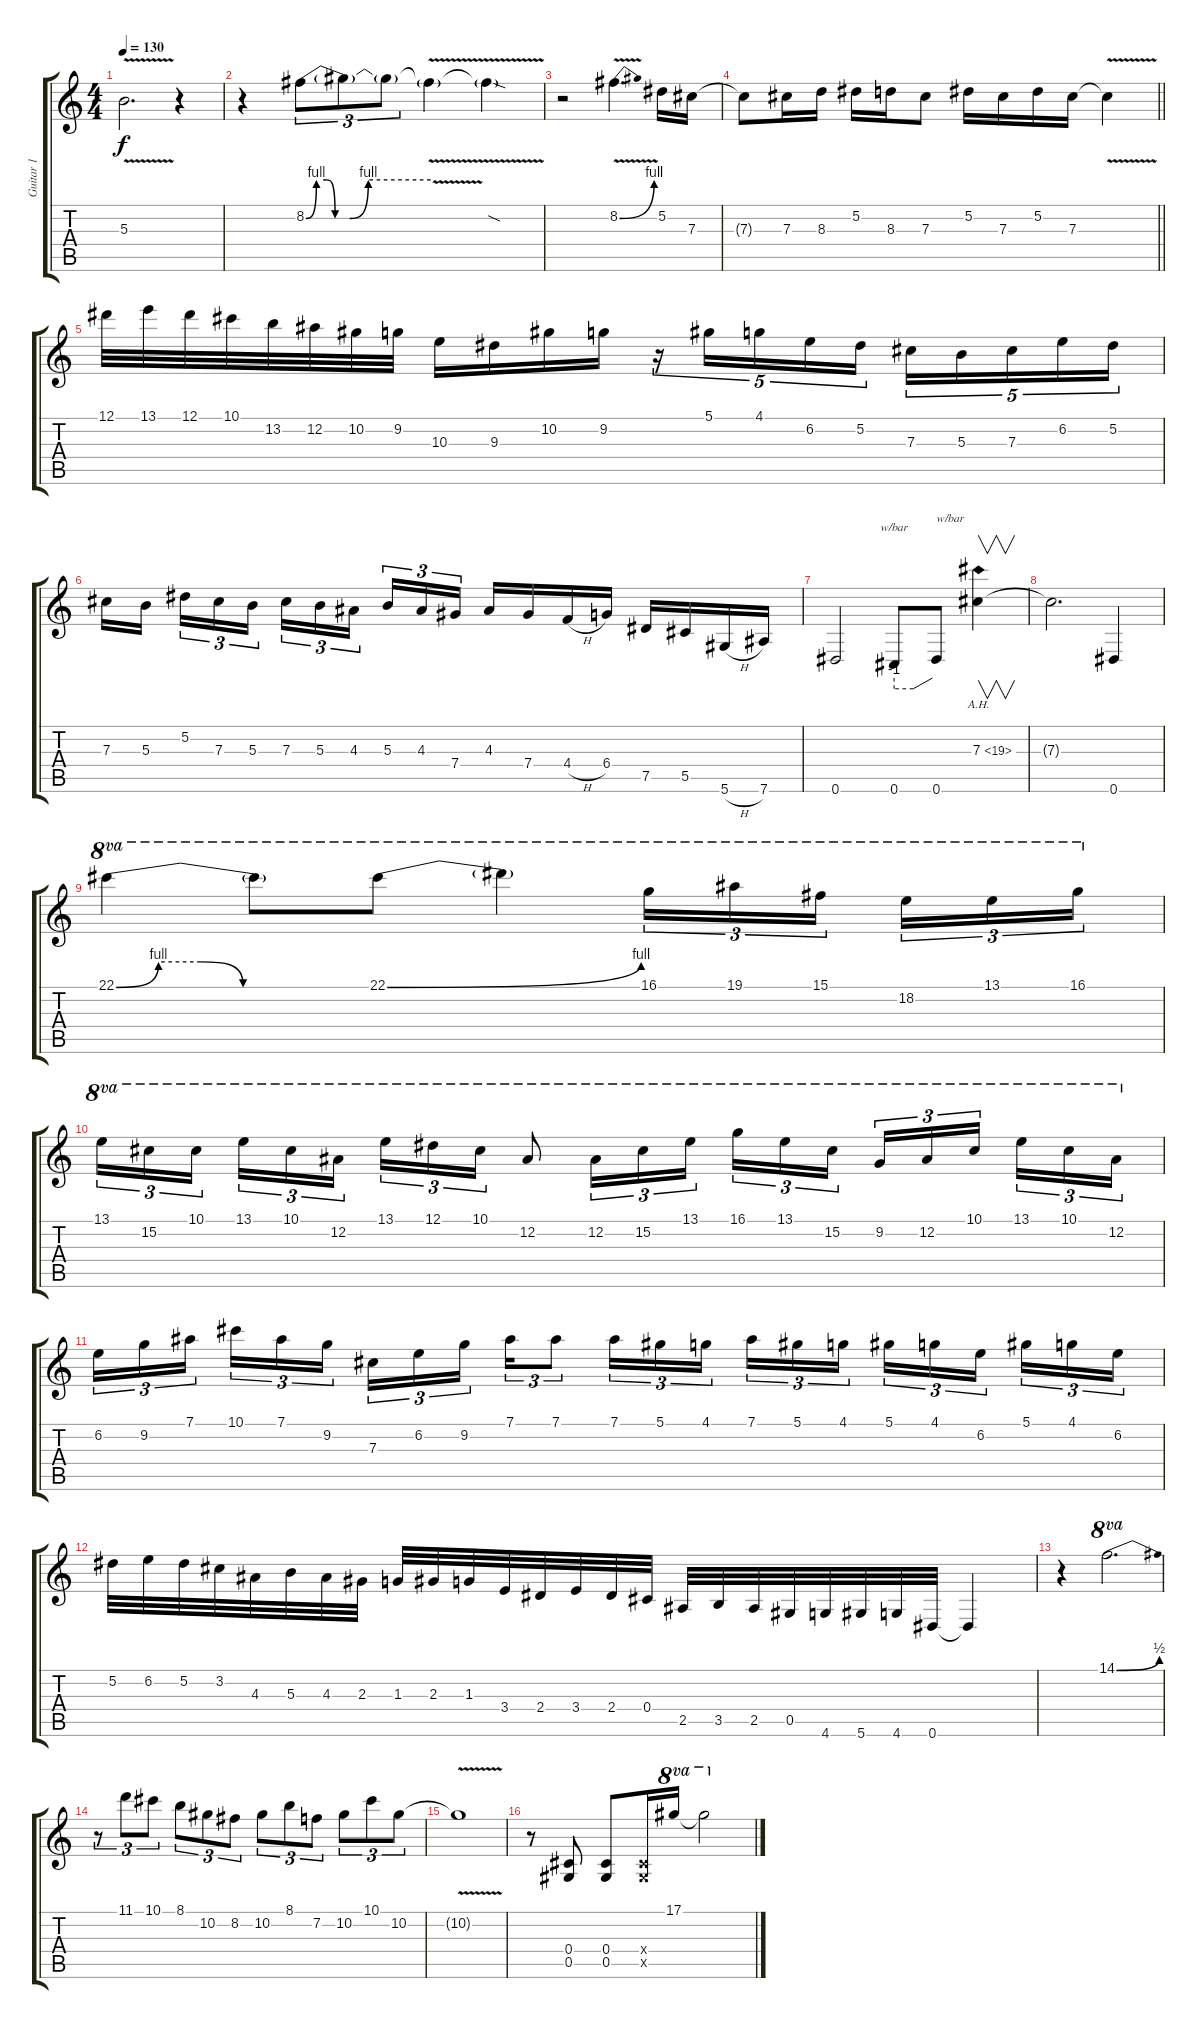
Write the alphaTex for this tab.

\track ("Guitar 1" "Guitar 1") {instrument overdrivenguitar}
\staff {score tabs}
\tuning (Eb4 Bb3 Gb3 Db3 Ab2 Eb2) {hide}
\ts (4 4)
\tempo 130
\clef g2
\ks c
5.3{v}.2{d dy f} r.4 |
r.4 8.2{be (custom 0 0 5 4 10 4 14 0 21 0 30 4 60 4)}.8{tu (3 2)} 8.2{t}.8{tu (3 2)} 8.2{t}.8{tu (3 2)} 8.2{v t}.4 8.2{sod t}.4 |
r.2 8.2{be (bend 0 0 60 4) v}.4{d} 5.2.16 7.3.16 |
\barLineRight lightlight
7.3{t}.8 7.3.16 8.3.16 5.2.16 8.3.16 7.3.8 5.2.16 7.3.16 5.2.16 7.3.16 7.3{v t}.4 |
12.1.32 13.1.32 12.1.32 10.1.32 13.2.32 12.2.32 10.2.32 9.2.32 10.3.16 9.3.16 10.2.16 9.2.16 r.16{tu (5 4)} 5.1.16{tu (5 4)} 4.1.16{tu (5 4)} 6.2.16{tu (5 4)} 5.2.16{tu (5 4)} 7.3.16{tu (5 4)} 5.3.16{tu (5 4)} 7.3.16{tu (5 4)} 6.2.16{tu (5 4)} 5.2.16{tu (5 4)} |
7.3.16 5.3.16{beam splitsecondary} 5.2.16{tu (3 2)} 7.3.16{tu (3 2)} 5.3.16{tu (3 2)} 7.3.16{tu (3 2)} 5.3.16{tu (3 2)} 4.3.16{tu (3 2) beam splitsecondary} 5.3.16{tu (3 2)} 4.3.16{tu (3 2)} 7.4.16{tu (3 2)} 4.3.16 7.4.16 4.4{h}.16 6.4.16 7.5.16 5.5.16 5.6{h}.16 7.6.16 |
0.6.2 0.6.8{tbe (custom default 0 -4 30 -4 60 0)} 0.6.8{txt "w/bar"} 7.3{ah 12}.4{v} |
7.3{t}.2{d} 0.6.4 |
22.1{be (custom 0 0 10 4 20 4 30 0 60 0)}.4{ot 8va} 22.1{t}.8{ot 8va} 22.1{be (bend 0 0 60 4)}.8{ot 8va} 22.1{t}.4{ot 8va} 16.1.16{tu (3 2) ot 8va} 19.1.16{tu (3 2) ot 8va} 15.1.16{tu (3 2) ot 8va beam splitsecondary} 18.2.16{tu (3 2) ot 8va} 13.1.16{tu (3 2) ot 8va} 16.1.16{tu (3 2) ot 8va} |
13.1.16{tu (3 2) ot 8va} 15.2.16{tu (3 2) ot 8va} 10.1.16{tu (3 2) ot 8va beam splitsecondary} 13.1.16{tu (3 2) ot 8va} 10.1.16{tu (3 2) ot 8va} 12.2.16{tu (3 2) ot 8va} 13.1.16{tu (3 2) ot 8va} 12.1.16{tu (3 2) ot 8va} 10.1.16{tu (3 2) ot 8va} 12.2.8{ot 8va} 12.2.16{tu (3 2) ot 8va} 15.2.16{tu (3 2) ot 8va} 13.1.16{tu (3 2) ot 8va beam splitsecondary} 16.1.16{tu (3 2) ot 8va} 13.1.16{tu (3 2) ot 8va} 15.2.16{tu (3 2) ot 8va} 9.2.16{tu (3 2) ot 8va} 12.2.16{tu (3 2) ot 8va} 10.1.16{tu (3 2) ot 8va beam splitsecondary} 13.1.16{tu (3 2) ot 8va} 10.1.16{tu (3 2) ot 8va} 12.2.16{tu (3 2) ot 8va} |
6.2.16{tu (3 2)} 9.2.16{tu (3 2)} 7.1.16{tu (3 2) beam splitsecondary} 10.1.16{tu (3 2)} 7.1.16{tu (3 2)} 9.2.16{tu (3 2)} 7.3.16{tu (3 2)} 6.2.16{tu (3 2)} 9.2.16{tu (3 2) beam splitsecondary} 7.1.16{tu (3 2)} 7.1.8{tu (3 2)} 7.1.16{tu (3 2)} 5.1.16{tu (3 2)} 4.1.16{tu (3 2) beam splitsecondary} 7.1.16{tu (3 2)} 5.1.16{tu (3 2)} 4.1.16{tu (3 2)} 5.1.16{tu (3 2)} 4.1.16{tu (3 2)} 6.2.16{tu (3 2) beam splitsecondary} 5.1.16{tu (3 2)} 4.1.16{tu (3 2)} 6.2.16{tu (3 2)} |
5.2.32 6.2.32 5.2.32 3.2.32 4.3.32 5.3.32 4.3.32 2.3.32 1.3.32 2.3.32 1.3.32 3.4.32 2.4.32 3.4.32 2.4.32 0.4.32 2.5.32 3.5.32 2.5.32 0.5.32 4.6.32 5.6.32 4.6.32 0.6.32 0.6{t}.4 |
r.4 14.1{be (bend 0 0 60 2)}.2{d ot 8va} |
r.8{tu (3 2)} 11.1.8{tu (3 2)} 10.1.8{tu (3 2)} 8.1.8{tu (3 2)} 10.2.8{tu (3 2)} 8.2.8{tu (3 2)} 10.2.8{tu (3 2)} 8.1.8{tu (3 2)} 7.2.8{tu (3 2)} 10.2.8{tu (3 2)} 10.1.8{tu (3 2)} 10.2.8{tu (3 2)} |
10.2{v t}.1 |
r.8 (0.4 0.5).8 (0.4 0.5).8 (0.4{x} 0.5{x}).16 17.1.16{ot 8va} 17.1{t}.2{ot 8va}
